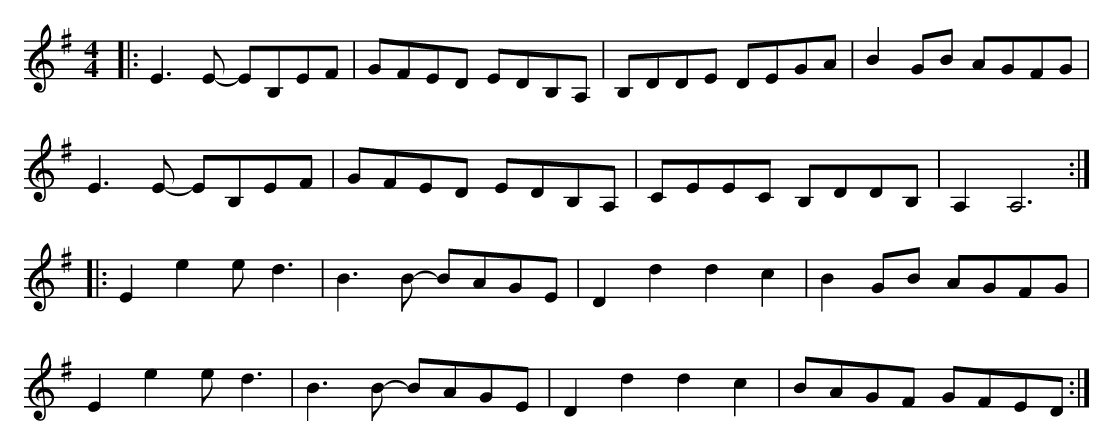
X:1
M:4/4
K:Emin
|: E3E- EB,EF | GFED EDB,A, | B,DDE DEGA | B2GB AGFG |
E3E- EB,EF | GFED EDB,A, | CEEC B,DDB, | A,2 A,6 :|
|: E2e2 ed3 | B3B- BAGE | D2d2 d2c2 | B2GB AGFG |
E2e2 ed3 | B3B- BAGE | D2d2 d2c2 | BAGF GFED :|
